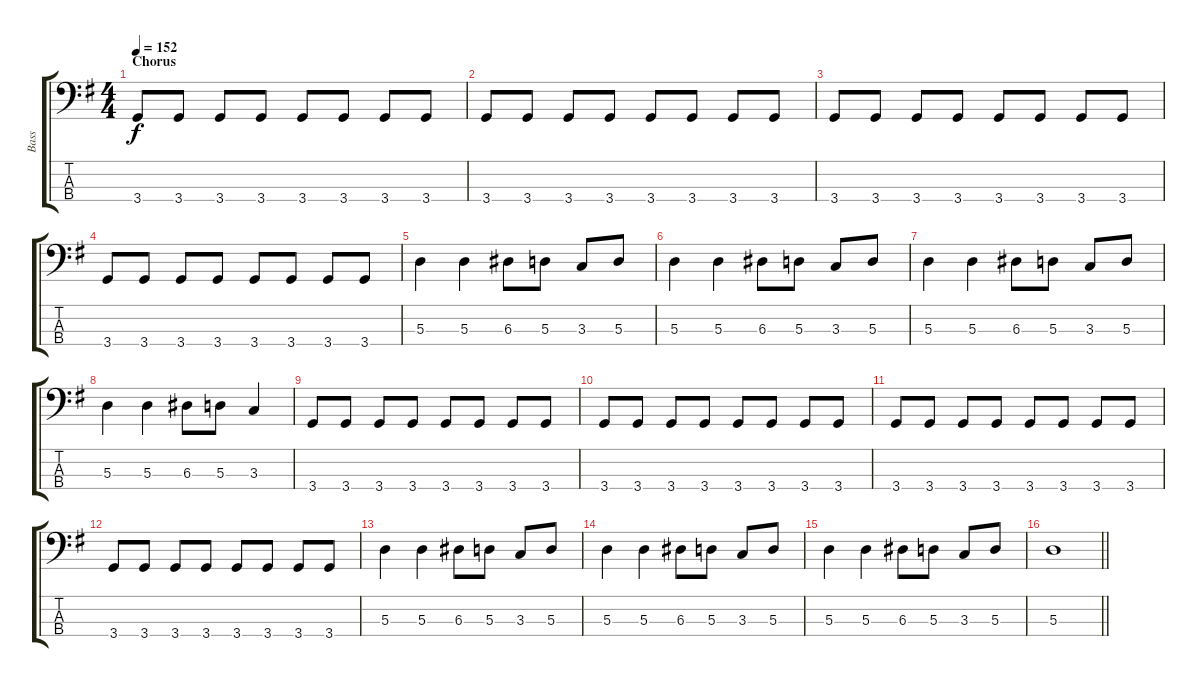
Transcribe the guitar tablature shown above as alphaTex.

\track ("Bass" "Bass") {instrument electricbasspick}
\staff {score tabs}
\tuning (G2 D2 A1 E1) {hide}
\ts (4 4)
\section ("" "Chorus")
\tempo 152
\clef f4
\ks eminor
3.4.8{dy f} 3.4.8 3.4.8 3.4.8 3.4.8 3.4.8 3.4.8 3.4.8 |
3.4.8 3.4.8 3.4.8 3.4.8 3.4.8 3.4.8 3.4.8 3.4.8 |
3.4.8 3.4.8 3.4.8 3.4.8 3.4.8 3.4.8 3.4.8 3.4.8 |
3.4.8 3.4.8 3.4.8 3.4.8 3.4.8 3.4.8 3.4.8 3.4.8 |
5.3.4 5.3.4 6.3.8 5.3.8 3.3.8 5.3.8 |
5.3.4 5.3.4 6.3.8 5.3.8 3.3.8 5.3.8 |
5.3.4 5.3.4 6.3.8 5.3.8 3.3.8 5.3.8 |
5.3.4 5.3.4 6.3.8 5.3.8 3.3.4 |
3.4.8 3.4.8 3.4.8 3.4.8 3.4.8 3.4.8 3.4.8 3.4.8 |
3.4.8 3.4.8 3.4.8 3.4.8 3.4.8 3.4.8 3.4.8 3.4.8 |
3.4.8 3.4.8 3.4.8 3.4.8 3.4.8 3.4.8 3.4.8 3.4.8 |
3.4.8 3.4.8 3.4.8 3.4.8 3.4.8 3.4.8 3.4.8 3.4.8 |
5.3.4 5.3.4 6.3.8 5.3.8 3.3.8 5.3.8 |
5.3.4 5.3.4 6.3.8 5.3.8 3.3.8 5.3.8 |
5.3.4 5.3.4 6.3.8 5.3.8 3.3.8 5.3.8 |
\barLineRight lightlight
5.3.1
